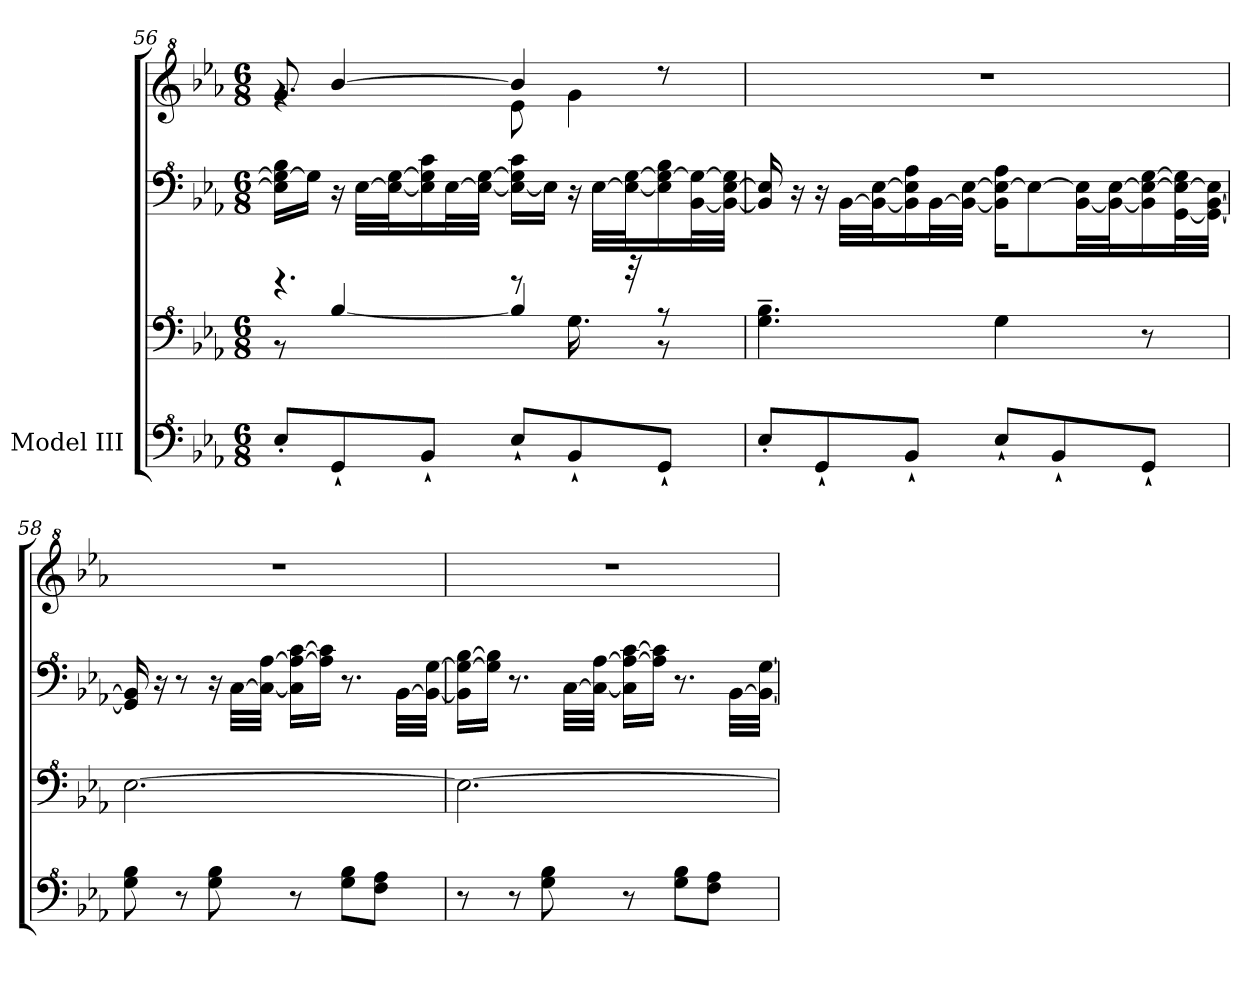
**kern	**kern	**kern	**kern
*part1	*part1	*part1	*part1
*staff4	*staff3	*staff2	*staff1
*I"Model III	*	*	*
!!LO:PB:g=z
*clefF^4	*clefF^4	*clefF^4	*clefG^2
*k[b-e-a-]	*k[b-e-a-]	*k[b-e-a-]	*k[b-e-a-]
*M6/8	*M6/8	*M6/8	*M6/8
=56	=56	=56	=56
*	*^	*	*^
8e-'/L	4.r	8r	16e-\] 16g\_ 16b-\LL	8gg/	4.rgg
.	.	.	16g\JJ]	.	.
8G`/	.	[4b-/	16r	[4bb-/	.
.	.	.	[32e-\LLL	.	.
.	.	.	32e-\_ [32g\J	.	.
8B-`/J	.	.	16e-\] 16g\] 16cc\	.	.
.	.	.	[32e-\L	.	.
.	.	.	32e-\_ [32g\JJJ	.	.
8e-`/L	8r	4b-/]	16e-\_ 16g\] 16cc\LL	4bb-/]	8ee-\
.	.	.	16e-\JJ]	.	.
8B-`/	16.g\	.	16r	.	4gg\
.	.	.	[32e-\LLL	.	.
.	32r	.	32e-\_ [32g\J	.	.
8G`/J	8r	8r	16e-\] 16g\_ 16b-\	8r	.
.	.	.	[32B-\ 32g\_L	.	.
.	.	.	32B-\_ [32e-\ 32g\]JJJ	.	.
*	*v	*v	*	*v	*v
=57	=57	=57	=57
*	*	*	*MM80
8e-'/L	4.g\~ 4.b-\~	16B-/] 16e-/]	2.r
.	.	16r	.
8G`/	.	16r	.
.	.	[32B-\LLL	.
.	.	32B-\_ [32e-\J	.
8B-`/J	.	16B-\] 16e-\] 16a-\	.
.	.	[32B-\L	.
.	.	32B-\_ [32e-\JJJ	.
8e-`/L	4g\	16B-\] 16e-\_ 16a-\KL	.
.	.	8e-\_	.
8B-`/	.	.	.
.	.	[32B-\ 32e-\]LL	.
.	.	32B-\_ [32e-\J	.
8G`/J	8r	16B-\] 16e-\_ [16g\	.
.	.	[32G\ 32e-\_ 32g\]L	.
.	.	32G\_ [32B-\ 32e-\]JJJ	.
!!LO:LB:g=z
=58	=58	=58	=58
*	*	*	*MM81
8g\ 8b-\	[2.e-\	16G/] 16B-/]	2.r
.	.	16r	.
8r	.	8r	.
8g\ 8b-\	.	16r	.
.	.	[32c\LLL	.
.	.	32c\_ [32a-\JJJ	.
8r	.	16c\] 16a-\_ [16cc\LL	.
.	.	16a-\] 16cc\]JJ	.
8g\ 8b-\L	.	8.r	.
8f\ 8a-\J	.	.	.
.	.	[32B-\LLL	.
.	.	32B-\_ [32g\JJJ	.
=59	=59	=59	=59
8r	2.e-\_	16B-\] 16g\_ [16b-\LL	2.r
.	.	16g\] 16b-\]JJ	.
8r	.	8.r	.
8g\ 8b-\	.	.	.
.	.	[32c\LLL	.
.	.	32c\_ [32a-\JJJ	.
8r	.	16c\] 16a-\_ [16cc\LL	.
.	.	16a-\] 16cc\]JJ	.
8g\ 8b-\L	.	8.r	.
8f\ 8a-\J	.	.	.
.	.	[32B-\LLL	.
.	.	32B-\_ [32g\JJJ	.
=	=	=	=
*-	*-	*-	*-
